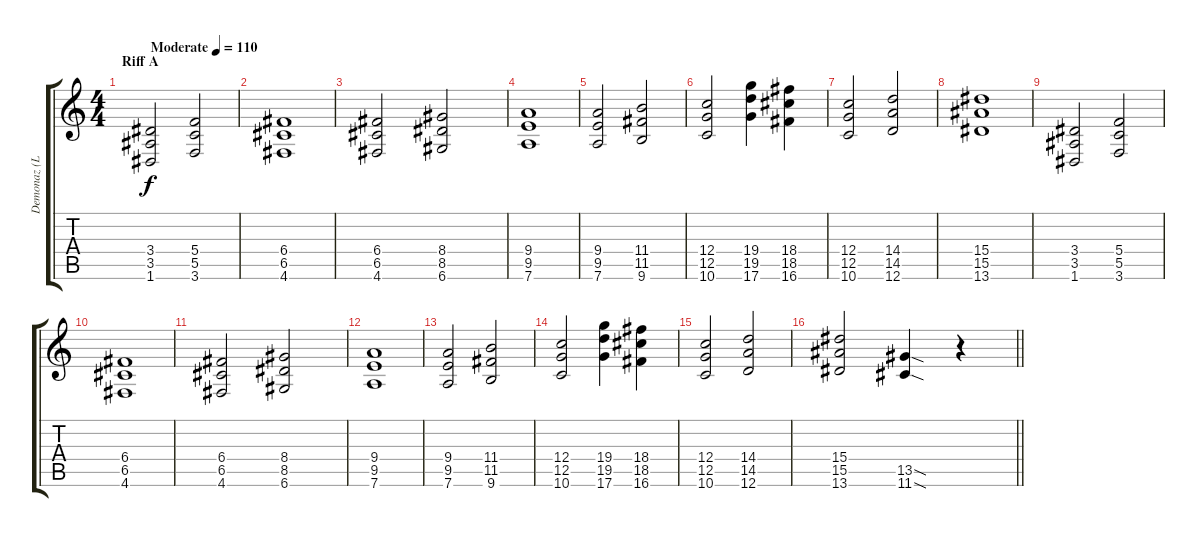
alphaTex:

\track ("Demonaz (Left)" "Demonaz (L") {instrument overdrivenguitar}
\staff {score tabs}
\tuning (D4 A3 F3 C3 G2 D2) {hide}
\ts (4 4)
\section ("" "Riff A")
\tempo (110 "Moderate")
\clef g2
\ks c
(3.4 3.5 1.6).2{dy f instrument overdrivenguitar} (5.4 5.5 3.6).2 |
(6.4 6.5 4.6).1 |
(6.4 6.5 4.6).2 (8.4 8.5 6.6).2 |
(9.4 9.5 7.6).1 |
(9.4 9.5 7.6).2 (11.4 11.5 9.6).2 |
(12.4 12.5 10.6).2 (19.4 19.5 17.6).4 (18.4 18.5 16.6).4 |
(12.4 12.5 10.6).2 (14.4 14.5 12.6).2 |
(15.4 15.5 13.6).1 |
(3.4 3.5 1.6).2 (5.4 5.5 3.6).2 |
(6.4 6.5 4.6).1 |
(6.4 6.5 4.6).2 (8.4 8.5 6.6).2 |
(9.4 9.5 7.6).1 |
(9.4 9.5 7.6).2 (11.4 11.5 9.6).2 |
(12.4 12.5 10.6).2 (19.4 19.5 17.6).4 (18.4 18.5 16.6).4 |
(12.4 12.5 10.6).2 (14.4 14.5 12.6).2 |
\barLineRight lightlight
(15.4 15.5 13.6).2 (13.5{sod} 11.6{sod}).4 r.4
